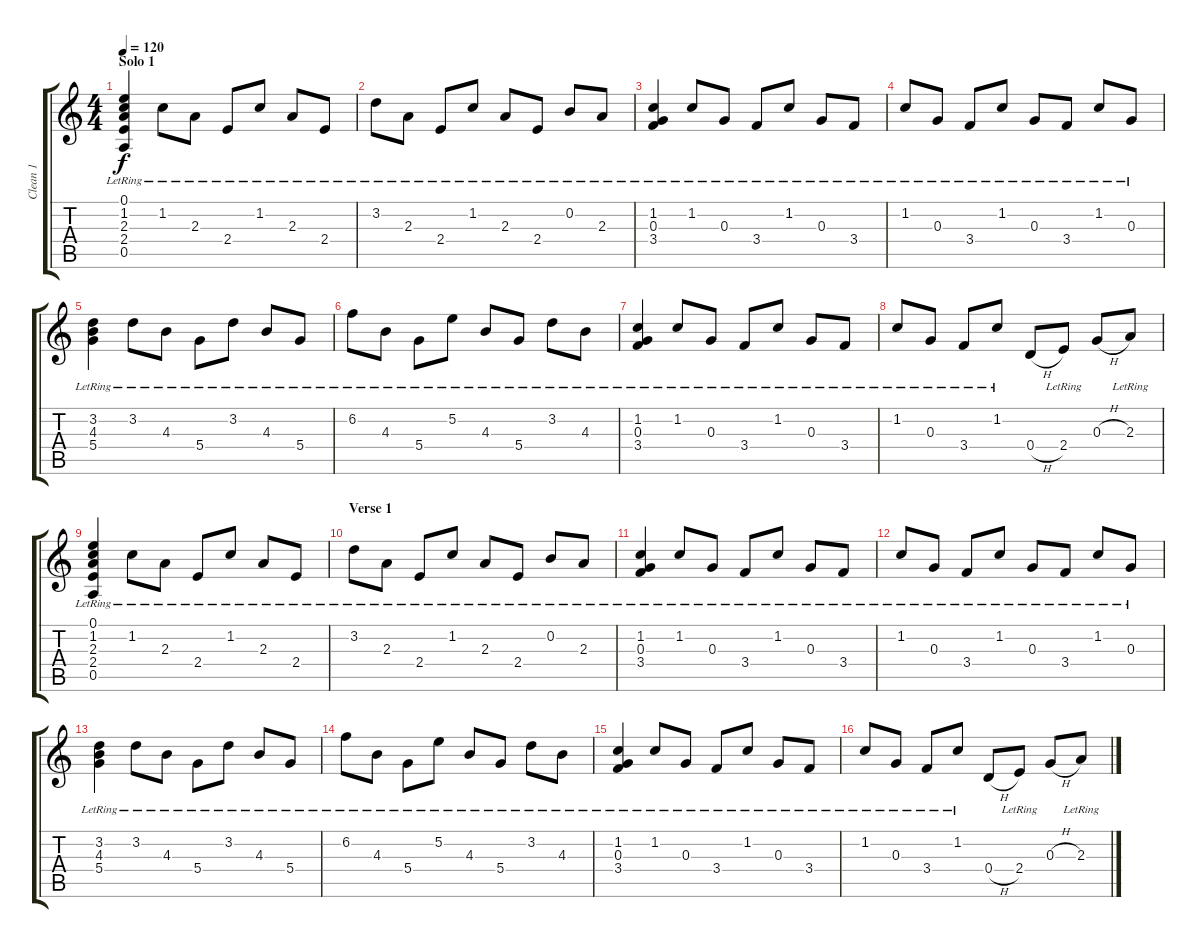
\track ("Clean 1" "Clean 1") {instrument electricguitarclean}
\staff {score tabs}
\tuning (E4 B3 G3 D3 A2 E2) {hide}
\ts (4 4)
\section ("" "Solo 1")
\tempo 120
\clef g2
\ks c
(0.1{lr} 1.2{lr} 2.3{lr} 2.4{lr} 0.5{lr}).4{dy f} 1.2{lr}.8 2.3{lr}.8 2.4{lr}.8 1.2{lr}.8 2.3{lr}.8 2.4{lr}.8 |
3.2{lr}.8 2.3{lr}.8 2.4{lr}.8 1.2{lr}.8 2.3{lr}.8 2.4{lr}.8 0.2{lr}.8 2.3{lr}.8 |
(1.2{lr} 0.3{lr} 3.4{lr}).4 1.2{lr}.8 0.3{lr}.8 3.4{lr}.8 1.2{lr}.8 0.3{lr}.8 3.4{lr}.8 |
1.2{lr}.8 0.3{lr}.8 3.4{lr}.8 1.2{lr}.8 0.3{lr}.8 3.4{lr}.8 1.2{lr}.8 0.3{lr}.8 |
(3.2{lr} 4.3{lr} 5.4{lr}).4 3.2{lr}.8 4.3{lr}.8 5.4{lr}.8 3.2{lr}.8 4.3{lr}.8 5.4{lr}.8 |
6.2{lr}.8 4.3{lr}.8 5.4{lr}.8 5.2{lr}.8 4.3{lr}.8 5.4{lr}.8 3.2{lr}.8 4.3{lr}.8 |
(1.2{lr} 0.3{lr} 3.4{lr}).4 1.2{lr}.8 0.3{lr}.8 3.4{lr}.8 1.2{lr}.8 0.3{lr}.8 3.4{lr}.8 |
1.2{lr}.8 0.3{lr}.8 3.4{lr}.8 1.2{lr}.8 0.4{h}.8 2.4{lr}.8 0.3{h}.8 2.3{lr}.8 |
(0.1{lr} 1.2{lr} 2.3{lr} 2.4{lr} 0.5{lr}).4 1.2{lr}.8 2.3{lr}.8 2.4{lr}.8 1.2{lr}.8 2.3{lr}.8 2.4{lr}.8 |
\section ("" "Verse 1")
3.2{lr}.8 2.3{lr}.8 2.4{lr}.8 1.2{lr}.8 2.3{lr}.8 2.4{lr}.8 0.2{lr}.8 2.3{lr}.8 |
(1.2{lr} 0.3{lr} 3.4{lr}).4 1.2{lr}.8 0.3{lr}.8 3.4{lr}.8 1.2{lr}.8 0.3{lr}.8 3.4{lr}.8 |
1.2{lr}.8 0.3{lr}.8 3.4{lr}.8 1.2{lr}.8 0.3{lr}.8 3.4{lr}.8 1.2{lr}.8 0.3{lr}.8 |
(3.2{lr} 4.3{lr} 5.4{lr}).4 3.2{lr}.8 4.3{lr}.8 5.4{lr}.8 3.2{lr}.8 4.3{lr}.8 5.4{lr}.8 |
6.2{lr}.8 4.3{lr}.8 5.4{lr}.8 5.2{lr}.8 4.3{lr}.8 5.4{lr}.8 3.2{lr}.8 4.3{lr}.8 |
(1.2{lr} 0.3{lr} 3.4{lr}).4 1.2{lr}.8 0.3{lr}.8 3.4{lr}.8 1.2{lr}.8 0.3{lr}.8 3.4{lr}.8 |
1.2{lr}.8 0.3{lr}.8 3.4{lr}.8 1.2{lr}.8 0.4{h}.8 2.4{lr}.8 0.3{h}.8 2.3{lr}.8
